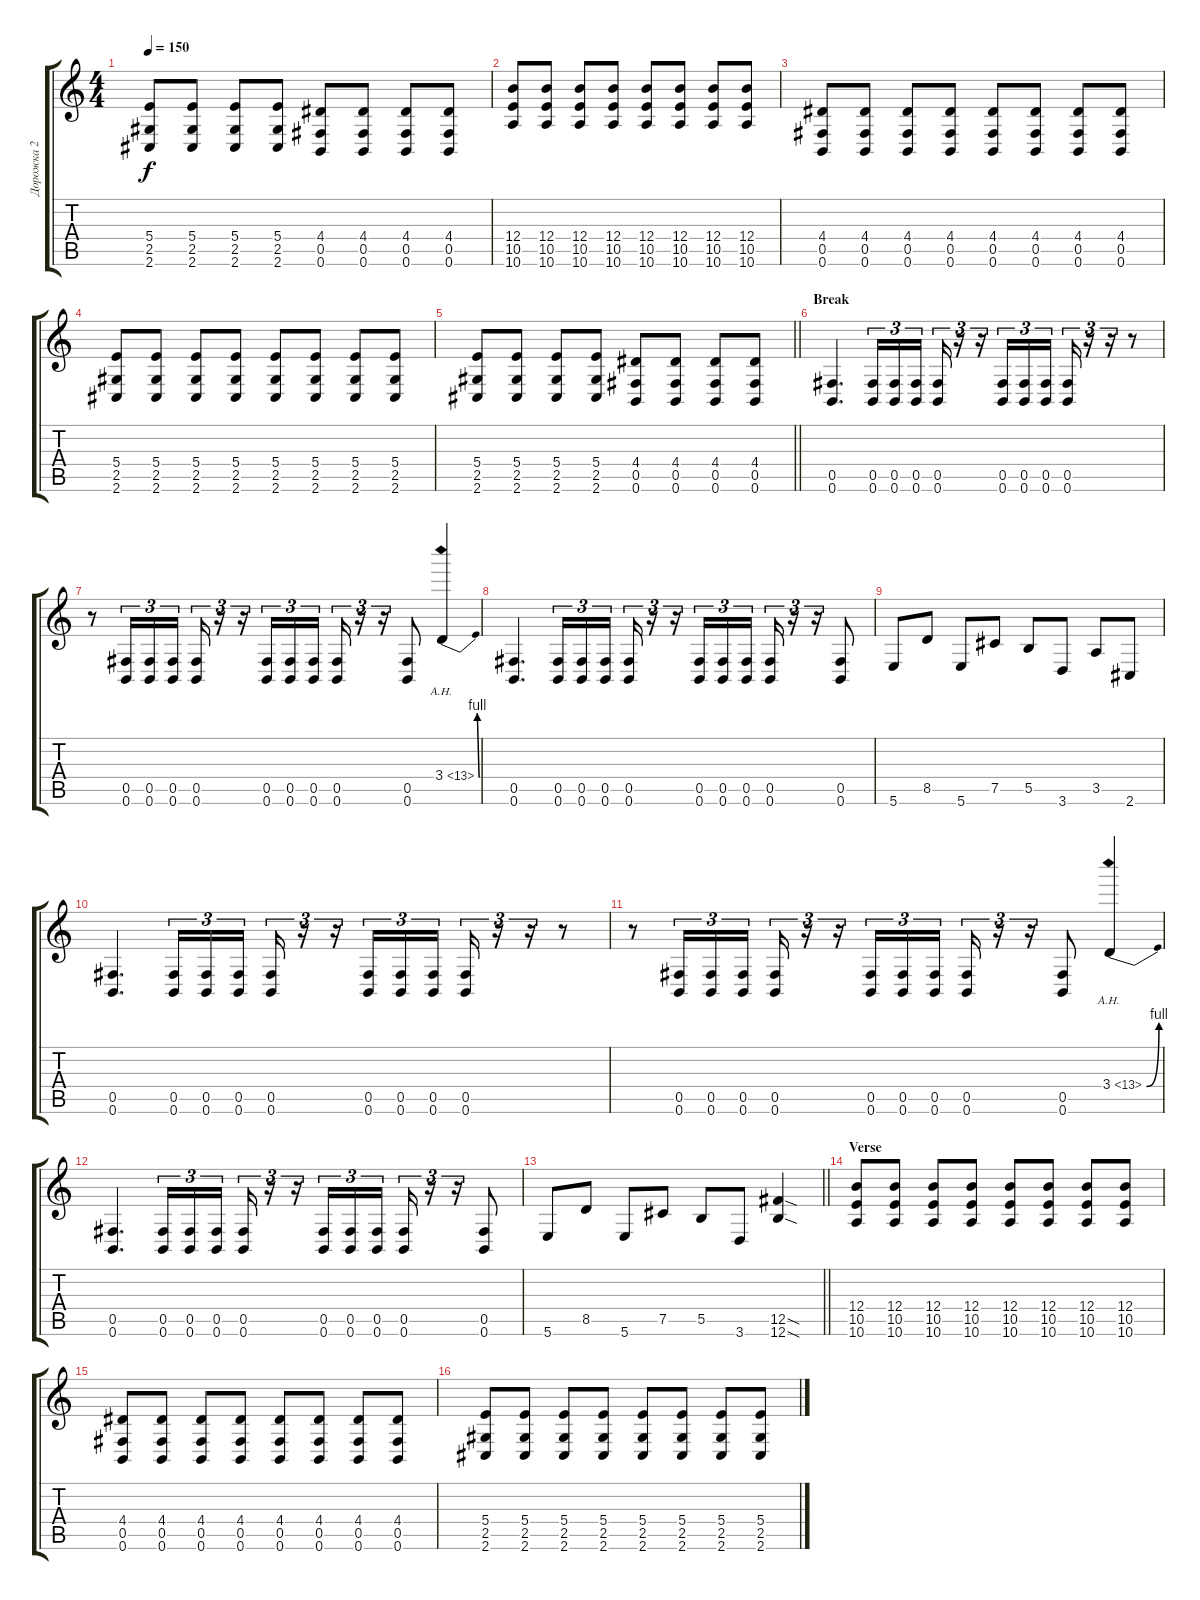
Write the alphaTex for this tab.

\track ("Дорожка 2" "Дорожка 2") {instrument distortionguitar}
\staff {score tabs}
\tuning (Db4 Ab3 E3 B2 Gb2 B1) {hide}
\ts (4 4)
\tempo 150
\clef g2
\ks c
(5.4 2.5 2.6).8{dy f} (5.4 2.5 2.6).8 (5.4 2.5 2.6).8 (5.4 2.5 2.6).8 (4.4 0.5 0.6).8 (4.4 0.5 0.6).8 (4.4 0.5 0.6).8 (4.4 0.5 0.6).8 |
(12.4 10.5 10.6).8 (12.4 10.5 10.6).8 (12.4 10.5 10.6).8 (12.4 10.5 10.6).8 (12.4 10.5 10.6).8 (12.4 10.5 10.6).8 (12.4 10.5 10.6).8 (12.4 10.5 10.6).8 |
(4.4 0.5 0.6).8 (4.4 0.5 0.6).8 (4.4 0.5 0.6).8 (4.4 0.5 0.6).8 (4.4 0.5 0.6).8 (4.4 0.5 0.6).8 (4.4 0.5 0.6).8 (4.4 0.5 0.6).8 |
(5.4 2.5 2.6).8 (5.4 2.5 2.6).8 (5.4 2.5 2.6).8 (5.4 2.5 2.6).8 (5.4 2.5 2.6).8 (5.4 2.5 2.6).8 (5.4 2.5 2.6).8 (5.4 2.5 2.6).8 |
\barLineRight lightlight
(5.4 2.5 2.6).8 (5.4 2.5 2.6).8 (5.4 2.5 2.6).8 (5.4 2.5 2.6).8 (4.4 0.5 0.6).8 (4.4 0.5 0.6).8 (4.4 0.5 0.6).8 (4.4 0.5 0.6).8 |
\section ("" "Break")
(0.5 0.6).4{d} (0.5 0.6).16{tu (3 2)} (0.5 0.6).16{tu (3 2)} (0.5 0.6).16{tu (3 2)} (0.5 0.6).16{tu (3 2)} r.16{tu (3 2)} r.16{tu (3 2)} (0.5 0.6).16{tu (3 2)} (0.5 0.6).16{tu (3 2)} (0.5 0.6).16{tu (3 2)} (0.5 0.6).16{tu (3 2)} r.16{tu (3 2)} r.16{tu (3 2)} r.8 |
r.8 (0.5 0.6).16{tu (3 2)} (0.5 0.6).16{tu (3 2)} (0.5 0.6).16{tu (3 2)} (0.5 0.6).16{tu (3 2)} r.16{tu (3 2)} r.16{tu (3 2)} (0.5 0.6).16{tu (3 2)} (0.5 0.6).16{tu (3 2)} (0.5 0.6).16{tu (3 2)} (0.5 0.6).16{tu (3 2)} r.16{tu (3 2)} r.16{tu (3 2)} (0.5 0.6).8 3.4{be (bend 0 0 60 4) ah 10}.4 |
(0.5 0.6).4{d} (0.5 0.6).16{tu (3 2)} (0.5 0.6).16{tu (3 2)} (0.5 0.6).16{tu (3 2)} (0.5 0.6).16{tu (3 2)} r.16{tu (3 2)} r.16{tu (3 2)} (0.5 0.6).16{tu (3 2)} (0.5 0.6).16{tu (3 2)} (0.5 0.6).16{tu (3 2)} (0.5 0.6).16{tu (3 2)} r.16{tu (3 2)} r.16{tu (3 2)} (0.5 0.6).8 |
5.6.8 8.5.8 5.6.8 7.5.8 5.5.8 3.6.8 3.5.8 2.6.8 |
(0.5 0.6).4{d} (0.5 0.6).16{tu (3 2)} (0.5 0.6).16{tu (3 2)} (0.5 0.6).16{tu (3 2)} (0.5 0.6).16{tu (3 2)} r.16{tu (3 2)} r.16{tu (3 2)} (0.5 0.6).16{tu (3 2)} (0.5 0.6).16{tu (3 2)} (0.5 0.6).16{tu (3 2)} (0.5 0.6).16{tu (3 2)} r.16{tu (3 2)} r.16{tu (3 2)} r.8 |
r.8 (0.5 0.6).16{tu (3 2)} (0.5 0.6).16{tu (3 2)} (0.5 0.6).16{tu (3 2)} (0.5 0.6).16{tu (3 2)} r.16{tu (3 2)} r.16{tu (3 2)} (0.5 0.6).16{tu (3 2)} (0.5 0.6).16{tu (3 2)} (0.5 0.6).16{tu (3 2)} (0.5 0.6).16{tu (3 2)} r.16{tu (3 2)} r.16{tu (3 2)} (0.5 0.6).8 3.4{be (bend 0 0 60 4) ah 10}.4 |
(0.5 0.6).4{d} (0.5 0.6).16{tu (3 2)} (0.5 0.6).16{tu (3 2)} (0.5 0.6).16{tu (3 2)} (0.5 0.6).16{tu (3 2)} r.16{tu (3 2)} r.16{tu (3 2)} (0.5 0.6).16{tu (3 2)} (0.5 0.6).16{tu (3 2)} (0.5 0.6).16{tu (3 2)} (0.5 0.6).16{tu (3 2)} r.16{tu (3 2)} r.16{tu (3 2)} (0.5 0.6).8 |
\barLineRight lightlight
5.6.8 8.5.8 5.6.8 7.5.8 5.5.8 3.6.8 (12.5{sod} 12.6{sod}).4 |
\section ("" "Verse")
(12.4 10.5 10.6).8 (12.4 10.5 10.6).8 (12.4 10.5 10.6).8 (12.4 10.5 10.6).8 (12.4 10.5 10.6).8 (12.4 10.5 10.6).8 (12.4 10.5 10.6).8 (12.4 10.5 10.6).8 |
(4.4 0.5 0.6).8 (4.4 0.5 0.6).8 (4.4 0.5 0.6).8 (4.4 0.5 0.6).8 (4.4 0.5 0.6).8 (4.4 0.5 0.6).8 (4.4 0.5 0.6).8 (4.4 0.5 0.6).8 |
(5.4 2.5 2.6).8 (5.4 2.5 2.6).8 (5.4 2.5 2.6).8 (5.4 2.5 2.6).8 (5.4 2.5 2.6).8 (5.4 2.5 2.6).8 (5.4 2.5 2.6).8 (5.4 2.5 2.6).8
